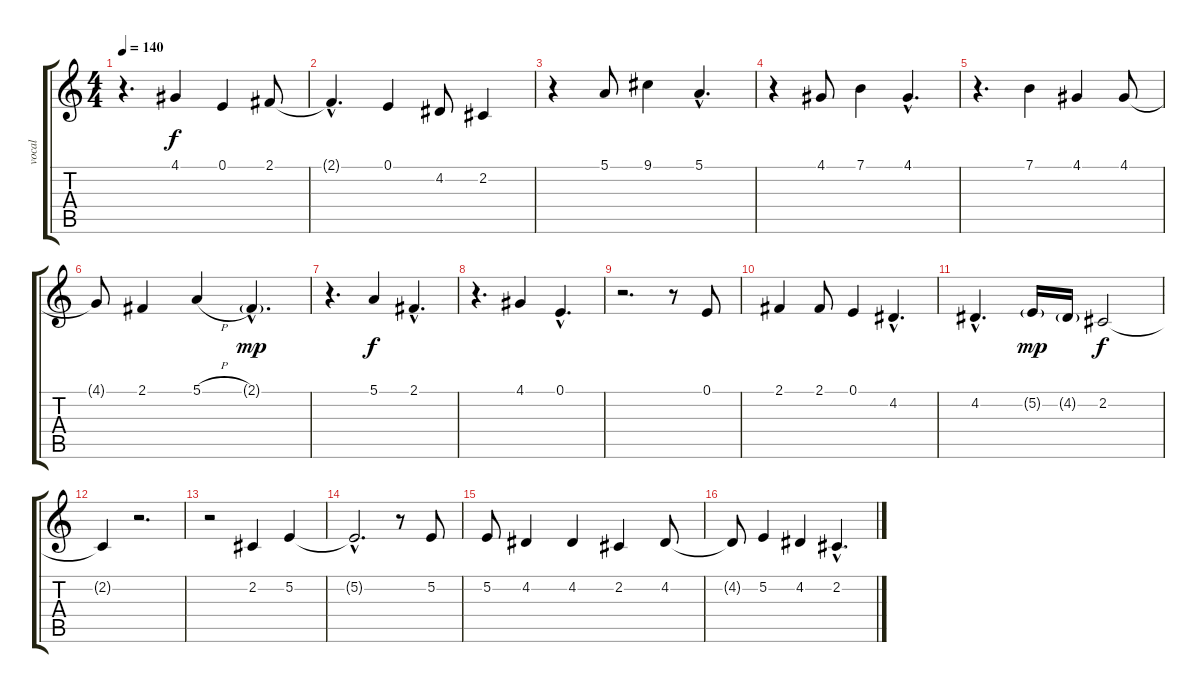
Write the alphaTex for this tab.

\track ("vocal" "vocal") {instrument violin}
\staff {score tabs}
\tuning (E4 B3 G3 D3 A2 E2) {hide}
\ts (4 4)
\tempo 140
\clef g2
\ks c
r.4{d dy f} 4.1.4 0.1.4 2.1.8 |
2.1{hac t}.4{d} 0.1.4 4.2.8 2.2.4 |
r.4 5.1.8 9.1.4 5.1{hac}.4{d} |
r.4 4.1.8 7.1.4 4.1{hac}.4{d} |
r.4{d} 7.1.4 4.1.4 4.1.8 |
4.1{t}.8 2.1.4 5.1{h}.4 2.1{g hac}.4{d dy mp} |
r.4{d} 5.1.4{dy f} 2.1{hac}.4{d} |
r.4{d} 4.1.4 0.1{hac}.4{d} |
r.2{d} r.8 0.1.8 |
2.1.4 2.1.8 0.1.4 4.2{hac}.4{d} |
4.2{hac}.4{d} 5.2{g}.16{dy mp} 4.2{g}.16 2.2.2{dy f} |
2.2{t}.4 r.2{d} |
r.2 2.2.4 5.2.4 |
5.2{hac t}.2{d} r.8 5.2.8 |
5.2.8 4.2.4 4.2.4 2.2.4 4.2.8 |
4.2{t}.8 5.2.4 4.2.4 2.2{hac}.4{d}
